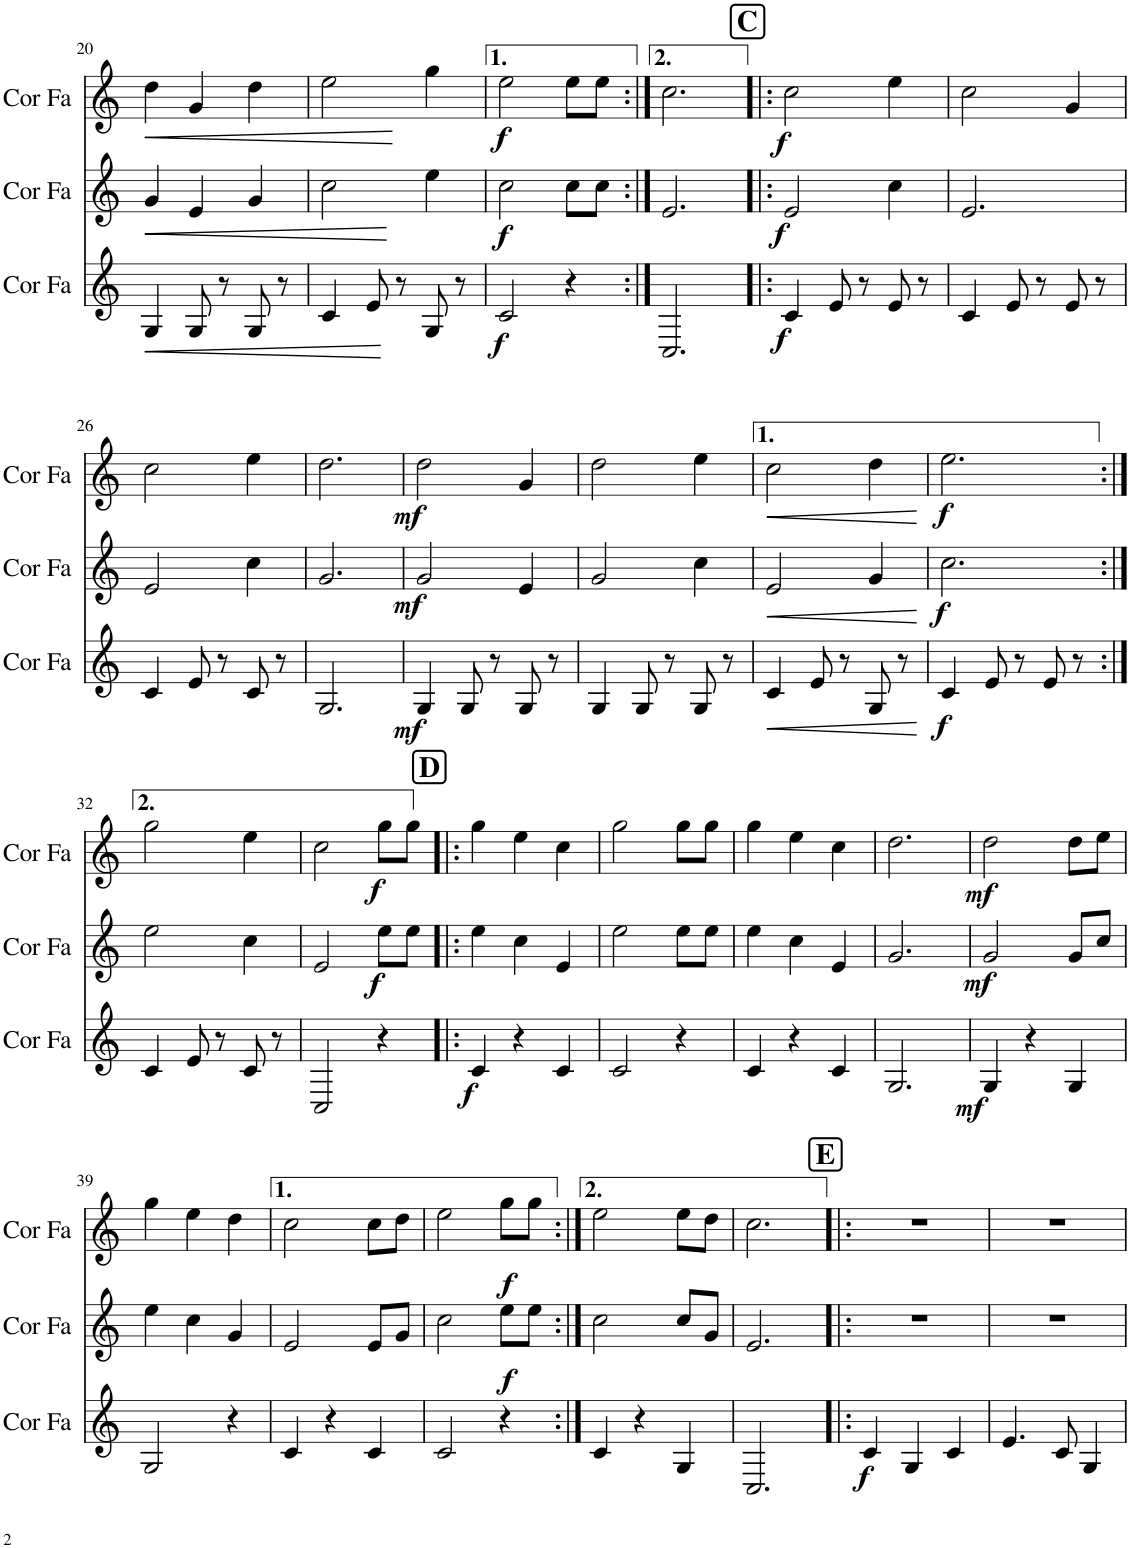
**kern	**dynam	**kern	**dynam	**kern	**dynam
*part3	*part3	*part2	*part2	*part1	*part1
*staff3	*staff3	*staff2	*staff2	*staff1	*staff1
*I"Cor en Fa	*	*I"Cor en Fa	*	*I"Cor en Fa	*
*I'Cor Fa	*	*I'Cor Fa	*	*I'Cor Fa	*
!!LO:PB:g=z
*clefG2	*	*clefG2	*	*clefG2	*
*Trd4c7	*	*Trd4c7	*	*Trd4c7	*
*k[]	*	*k[]	*	*k[]	*
*M3/4	*	*M3/4	*	*M3/4	*
=20	=20	=20	=20	=20	=20
!	!LO:HP:b	!	!LO:HP:b	!	!LO:HP:b
4G/	<	4g/	<	4dd\	<
8G/	.	4e/	.	4g/	.
8r	.	.	.	.	.
8G/	.	4g/	.	4dd\	.
8r	.	.	.	.	.
.	[	.	[	.	[
=21	=21	=21	=21	=21	=21
4c/	.	2cc\	.	2ee\	.
8e/	.	.	.	.	.
8r	.	.	.	.	.
8G/	.	4ee\	.	4gg\	.
8r	.	.	.	.	.
=22	=22	=22	=22	=22	=22
!	!LO:DY:b	!	!LO:DY:b	!	!LO:DY:b
2c/	f	2cc\	f	2ee\	f
4r	.	8cc\L	.	8ee\L	.
.	.	8cc\J	.	8ee\J	.
=23:|!	=23:|!	=23:|!	=23:|!	=23:|!	=23:|!
2.C/	.	2.e/	.	2.cc\	.
!!LO:REH:place=s1:a:B:cj:fs=14:t=C
=24!|:	=24!|:	=24!|:	=24!|:	=24!|:	=24!|:
!	!LO:DY:b	!	!LO:DY:b	!	!LO:DY:b
4c/	f	2e/	f	2cc\	f
8e/	.	.	.	.	.
8r	.	.	.	.	.
8e/	.	4cc\	.	4ee\	.
8r	.	.	.	.	.
=25	=25	=25	=25	=25	=25
4c/	.	2.e/	.	2cc\	.
8e/	.	.	.	.	.
8r	.	.	.	.	.
8e/	.	.	.	4g/	.
8r	.	.	.	.	.
!!LO:LB:g=z
=26	=26	=26	=26	=26	=26
4c/	.	2e/	.	2cc\	.
8e/	.	.	.	.	.
8r	.	.	.	.	.
8c/	.	4cc\	.	4ee\	.
8r	.	.	.	.	.
=27	=27	=27	=27	=27	=27
2.G/	.	2.g/	.	2.dd\	.
=28	=28	=28	=28	=28	=28
!	!LO:DY:b	!	!LO:DY:b	!	!LO:DY:b
4G/	mf	2g/	mf	2dd\	mf
8G/	.	.	.	.	.
8r	.	.	.	.	.
8G/	.	4e/	.	4g/	.
8r	.	.	.	.	.
=29	=29	=29	=29	=29	=29
4G/	.	2g/	.	2dd\	.
8G/	.	.	.	.	.
8r	.	.	.	.	.
8G/	.	4cc\	.	4ee\	.
8r	.	.	.	.	.
=30	=30	=30	=30	=30	=30
!	!LO:HP:b	!	!LO:HP:b	!	!LO:HP:b
4c/	<	2e/	<	2cc\	<
8e/	.	.	.	.	.
8r	.	.	.	.	.
8G/	.	4g/	.	4dd\	.
8r	.	.	.	.	.
.	[	.	[	.	[
=31	=31	=31	=31	=31	=31
!	!LO:DY:b	!	!LO:DY:b	!	!LO:DY:b
4c/	f	2.cc\	f	2.ee\	f
8e/	.	.	.	.	.
8r	.	.	.	.	.
8e/	.	.	.	.	.
8r	.	.	.	.	.
!!LO:LB:g=z
=32:|!	=32:|!	=32:|!	=32:|!	=32:|!	=32:|!
4c/	.	2ee\	.	2gg\	.
8e/	.	.	.	.	.
8r	.	.	.	.	.
8c/	.	4cc\	.	4ee\	.
8r	.	.	.	.	.
=33	=33	=33	=33	=33	=33
2C/	.	2e/	.	2cc\	.
!	!	!	!LO:DY:b	!	!LO:DY:b
4r	.	8ee\L	f	8gg\L	f
.	.	8ee\J	.	8gg\J	.
!!LO:REH:place=s1:a:B:cj:fs=14:t=D
=34!|:	=34!|:	=34!|:	=34!|:	=34!|:	=34!|:
!	!LO:DY:b	!	!	!	!
4c/	f	4ee\	.	4gg\	.
4r	.	4cc\	.	4ee\	.
4c/	.	4e/	.	4cc\	.
=35	=35	=35	=35	=35	=35
2c/	.	2ee\	.	2gg\	.
4r	.	8ee\L	.	8gg\L	.
.	.	8ee\J	.	8gg\J	.
=36	=36	=36	=36	=36	=36
4c/	.	4ee\	.	4gg\	.
4r	.	4cc\	.	4ee\	.
4c/	.	4e/	.	4cc\	.
=37	=37	=37	=37	=37	=37
2.G/	.	2.g/	.	2.dd\	.
=38	=38	=38	=38	=38	=38
!	!LO:DY:b	!	!LO:DY:b	!	!LO:DY:b
4G/	mf	2g/	mf	2dd\	mf
4r	.	.	.	.	.
4G/	.	8g/L	.	8dd\L	.
.	.	8cc/J	.	8ee\J	.
!!LO:LB:g=z
=39	=39	=39	=39	=39	=39
2G/	.	4ee\	.	4gg\	.
.	.	4cc\	.	4ee\	.
4r	.	4g/	.	4dd\	.
=40	=40	=40	=40	=40	=40
4c/	.	2e/	.	2cc\	.
4r	.	.	.	.	.
4c/	.	8e/L	.	8cc\L	.
.	.	8g/J	.	8dd\J	.
=41	=41	=41	=41	=41	=41
2c/	.	2cc\	.	2ee\	.
!	!	!	!LO:DY:b	!	!LO:DY:b
4r	.	8ee\L	f	8gg\L	f
.	.	8ee\J	.	8gg\J	.
=42:|!	=42:|!	=42:|!	=42:|!	=42:|!	=42:|!
4c/	.	2cc\	.	2ee\	.
4r	.	.	.	.	.
4G/	.	8cc/L	.	8ee\L	.
.	.	8g/J	.	8dd\J	.
=43	=43	=43	=43	=43	=43
2.C/	.	2.e/	.	2.cc\	.
!!LO:REH:place=s1:a:B:cj:fs=14:t=E
=44!|:	=44!|:	=44!|:	=44!|:	=44!|:	=44!|:
!	!LO:DY:b	!	!	!	!
4c/	f	2.r	.	2.r	.
4G/	.	.	.	.	.
4c/	.	.	.	.	.
=45	=45	=45	=45	=45	=45
4.e/	.	2.r	.	2.r	.
8c/	.	.	.	.	.
4G/	.	.	.	.	.
=	=	=	=	=	=
*-	*-	*-	*-	*-	*-
